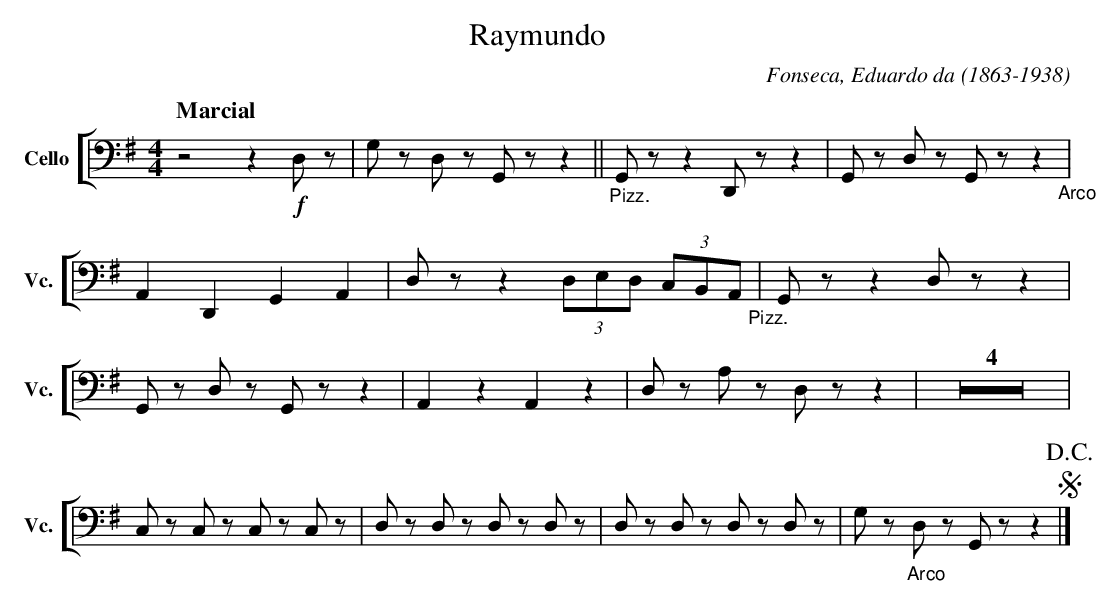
X:1
T:Raymundo
C:Fonseca, Eduardo da (1863-1938)
M:4/4
L:1/4
K:G
V: 5 clef=bass name="Cello" sname="Vc."
%%staves [ 5 ]
   [Q:"Marcial"] z2 z !f! D,/z/ | G,/z/ D,/z/ G,,/z/ z || \
   "_Pizz." G,,/z/ z D,,/z/ z | G,,/z/ D,/z/ G,,/z/ z "_Arco" | A,,D,,G,,A,, | \
   D,/z/z(3D,/E,/D,/ (3C,/B,,/A,,/ "_Pizz."| G,,/z/ z D,/z/ z | G,,/z/ D,/z/ G,,/z/ z | \
   A,,z A,,z | D,/z/ A,/z/ D,/z/ z | Z4 | C,/z/ C,/z/ C,/z/ C,/z/ | \
   D,/z/ D,/z/ D,/z/ D,/z/ | D,/z/ D,/z/ D,/z/ D,/z/ | \
   G,/z/ "_Arco" D,/z/ G,,/z/  z !segno!!D.C.! |]\
